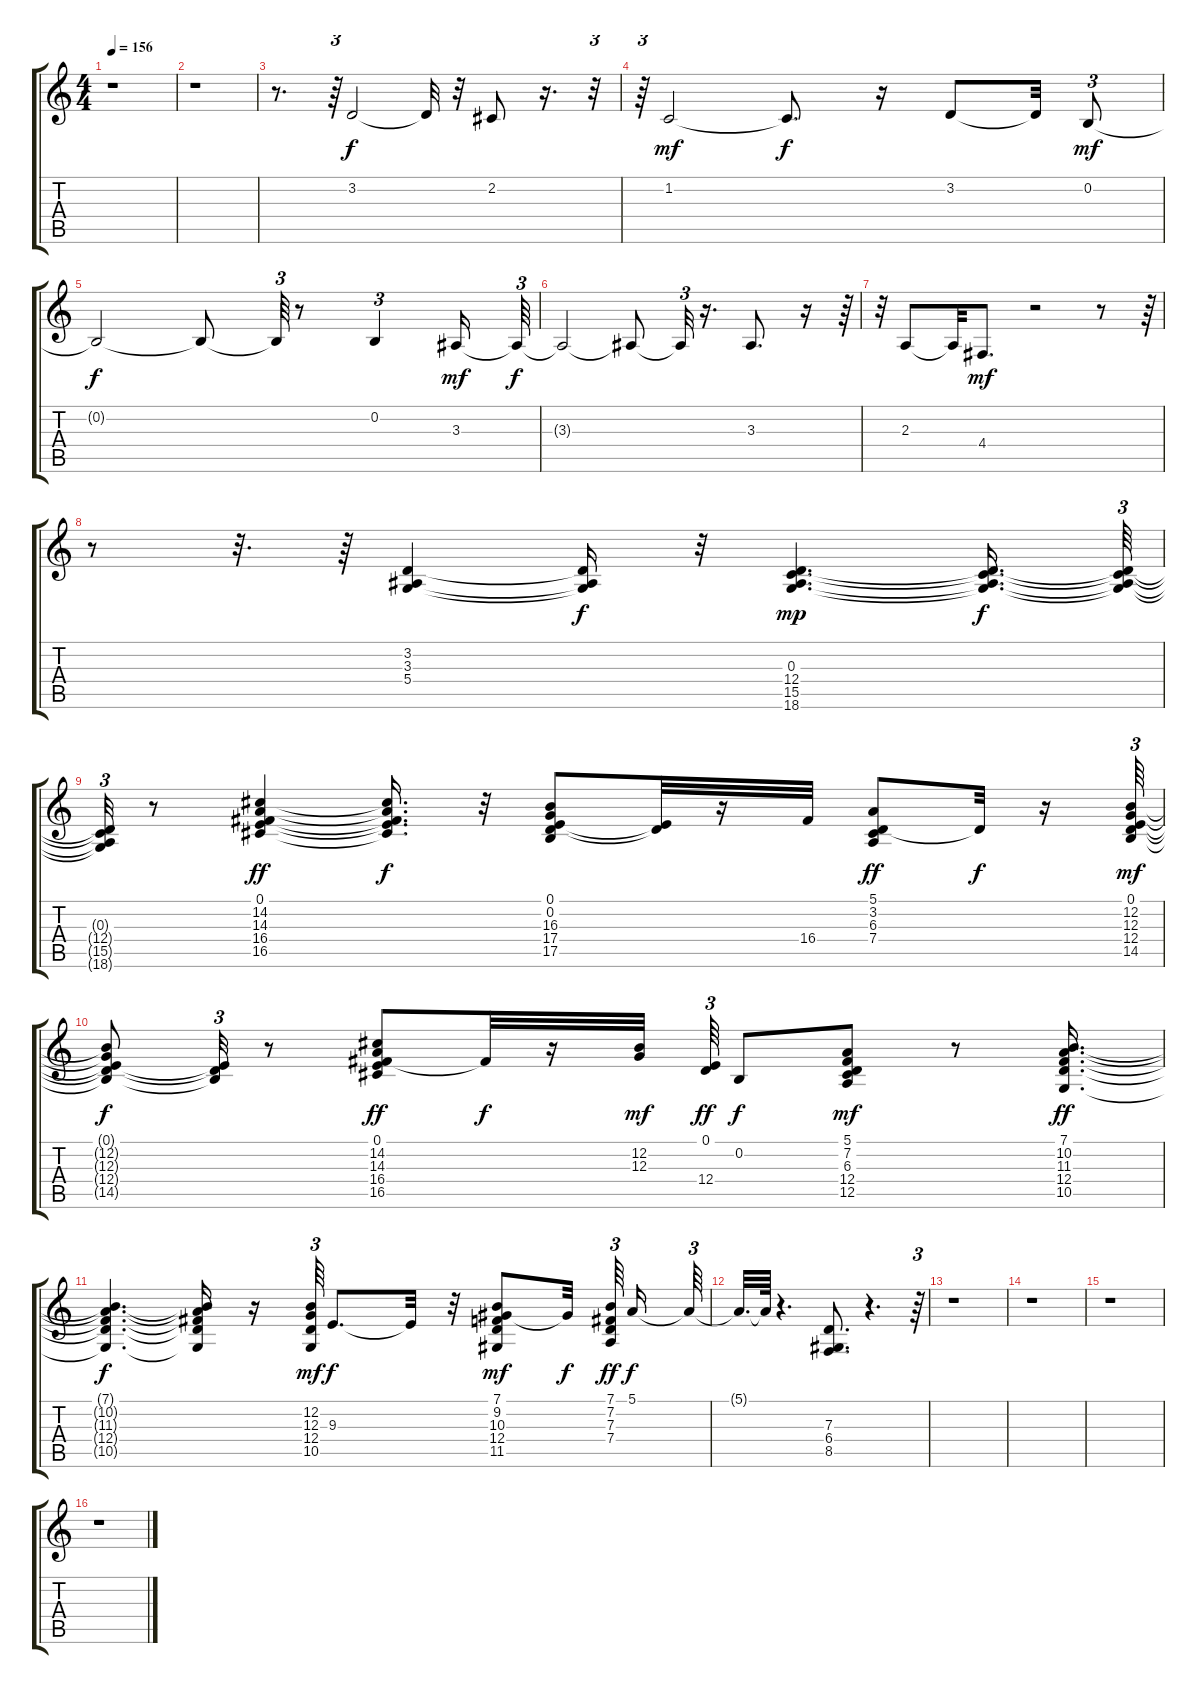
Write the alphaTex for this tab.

\track "" {instrument altosax}
\staff {score tabs}
\tuning (E4 B3 G3 D3 A2 E2) {hide}
\ts (4 4)
\tempo 156
\clef g2
\ks c
r.1{dy f} |
r.1 |
r.8{d} r.64{tu (3 2)} 3.2.2 3.2{t}.32 r.32 2.2.8 r.16{d} r.32{tu (3 2)} |
r.64{tu (3 2)} 1.2.2{dy mf} 1.2{t}.8{d dy f} r.16 3.2.8 3.2{t}.32 0.2.8{tu (3 2) dy mf} |
0.2{t}.2{dy f} 0.2{t}.8 0.2{t}.64{tu (3 2)} r.8 0.2.4{tu (3 2)} 3.3.16{dy mf} 3.3{t}.64{tu (3 2) dy f} |
3.3{t}.2 3.3{t}.8 3.3{t}.32{tu (3 2)} r.16{d} 3.3.8{d} r.16 r.64{tu (3 2)} |
r.32{tu (3 2)} 2.3.8 2.3{t}.32 4.4.8{d dy mf} r.2 r.8 r.64{tu (3 2)} |
r.8 r.32{d} r.64 (3.2 3.3 5.4).4 (3.2{t} 3.3{t} 5.4{t}).16{dy f} r.32 (0.3 12.4 15.5 18.6).4{d dy mp} (0.3{t} 12.4{t} 15.5{t} 18.6{t}).16{d dy f} (0.3{t} 12.4{t} 15.5{t} 18.6{t}).64{tu (3 2)} |
(0.3{t} 12.4{t} 15.5{t} 18.6{t}).32{tu (3 2)} r.8 (0.1 14.2 14.3 16.4 16.5).4{dy ff} (0.1{t} 14.2{t} 14.3{t} 16.4{t} 16.5{t}).16{d dy f} r.32 (0.1 0.2 16.3 17.4 17.5).8 (0.1{t} 17.5{t}).32 r.16 16.4.32 (5.1 3.2 6.3 7.4).8{dy ff} 3.2{t}.32{dy f} r.16 (0.1 12.2 12.3 12.4 14.5).64{tu (3 2) dy mf} |
(0.1{t} 12.2{t} 12.3{t} 12.4{t} 14.5{t}).8{dy f} (0.1{t} 12.4{t} 14.5{t}).32{tu (3 2)} r.8 (0.1 14.2 14.3 16.4 16.5).8{dy ff} 16.4{t}.32{dy f} r.16 (12.2 12.3).32{dy mf} (0.1 12.4).64{tu (3 2) dy ff} 0.2.8{dy f} (5.1 7.2 6.3 12.4 12.5).8{dy mf} r.8 (7.1 10.2 11.3 12.4 10.5).16{d dy ff} |
(7.1{t} 10.2{t} 11.3{t} 12.4{t} 10.5{t}).4{d dy f} (7.1{t} 10.2{t} 11.3{t} 12.4{t} 10.5{t}).16 r.16 (12.2 12.3 12.4 10.5).64{tu (3 2) dy mf} 9.3.8{d dy f} 9.3{t}.32 r.32 (7.1 9.2 10.3 12.4 11.5).8{dy mf} 9.2{t}.32{dy f} (7.1 7.2 7.3 7.4).64{tu (3 2) dy ff} 5.1.16{dy f} 5.1{t}.64{tu (3 2)} |
5.1{t}.32{d} 5.1{t}.64 r.4{d} (7.3 6.4 8.5).8{d} r.4{d} r.64{tu (3 2)} |
r.1 |
r.1 |
r.1 |
r.1
